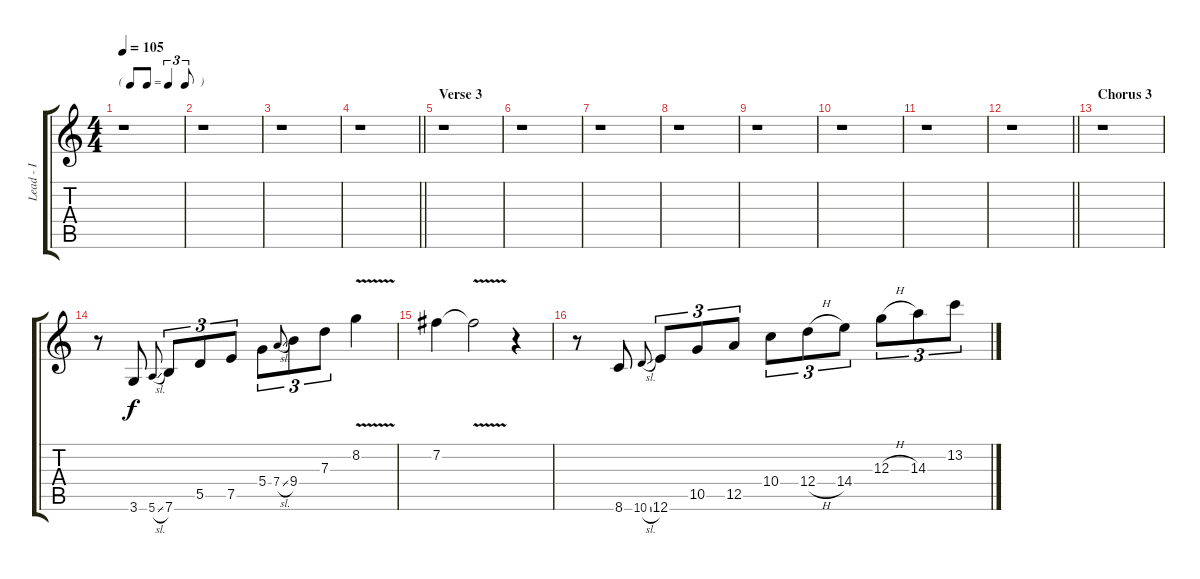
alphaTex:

\track ("Lead - I" "Lead - I") {instrument distortionguitar}
\staff {score tabs}
\tuning (E4 B3 G3 D3 A2 E2) {hide}
\ts (4 4)
\tf triplet8th
\tempo 105
\clef g2
\ks c
r.1{dy f} |
r.1 |
r.1 |
\barLineRight lightlight
r.1 |
\section ("" "Verse 3")
r.1 |
r.1 |
r.1 |
r.1 |
r.1 |
r.1 |
r.1 |
\barLineRight lightlight
r.1 |
\section ("" "Chorus 3")
r.1 |
r.8 3.6.8 5.6{sl}.8{gr onbeat} 7.6.8{tu (3 2)} 5.5.8{tu (3 2)} 7.5.8{tu (3 2)} 5.4.8{tu (3 2)} 7.4{sl}.8{gr onbeat} 9.4.8{tu (3 2)} 7.3.8{tu (3 2)} 8.2{v}.4 |
7.2.4 7.2{v t}.2 r.4 |
r.8 8.6.8 10.6{sl}.8{gr onbeat} 12.6.8{tu (3 2)} 10.5.8{tu (3 2)} 12.5.8{tu (3 2)} 10.4.8{tu (3 2)} 12.4{h}.8{tu (3 2)} 14.4.8{tu (3 2)} 12.3{h}.8{tu (3 2)} 14.3.8{tu (3 2)} 13.2.8{tu (3 2)}
